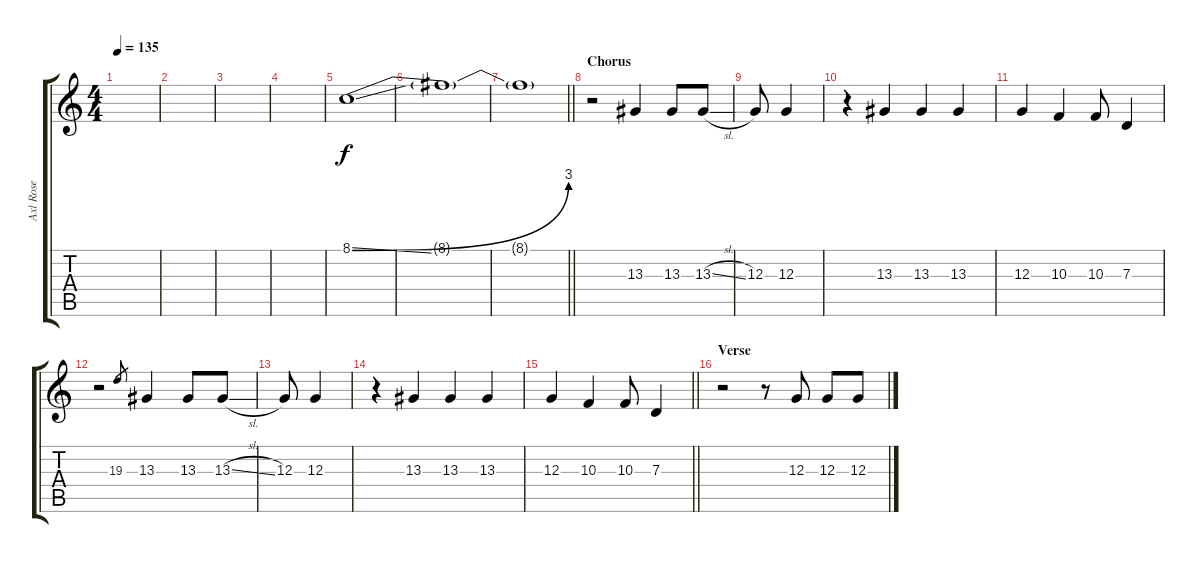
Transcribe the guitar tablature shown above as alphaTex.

\track ("Axl Rose" "Axl Rose") {instrument lead2sawtooth}
\staff {score tabs}
\tuning (E4 B3 G3 D3 A2 D2) {hide}
\ts (4 4)
\tempo 135
\clef g2
\ks c
|
|
|
|
8.1{be (bend 0 0 60 12) ss}.1{volume 13} |
8.1{t}.1 |
\barLineRight lightlight
8.1{t}.1 |
\section ("" "Chorus")
r.2 13.3.4 13.3.8 13.3{sl}.8 |
12.3.8 12.3.4 |
r.4 13.3.4 13.3.4 13.3.4 |
12.3.4 10.3.4 10.3.8 7.3.4 |
r.2 19.3.8{gr} 13.3.4 13.3.8 13.3{sl}.8 |
12.3.8 12.3.4 |
r.4 13.3.4 13.3.4 13.3.4 |
\barLineRight lightlight
12.3.4 10.3.4 10.3.8 7.3.4 |
\section ("" "Verse")
r.2 r.8 12.3.8 12.3.8 12.3.8
